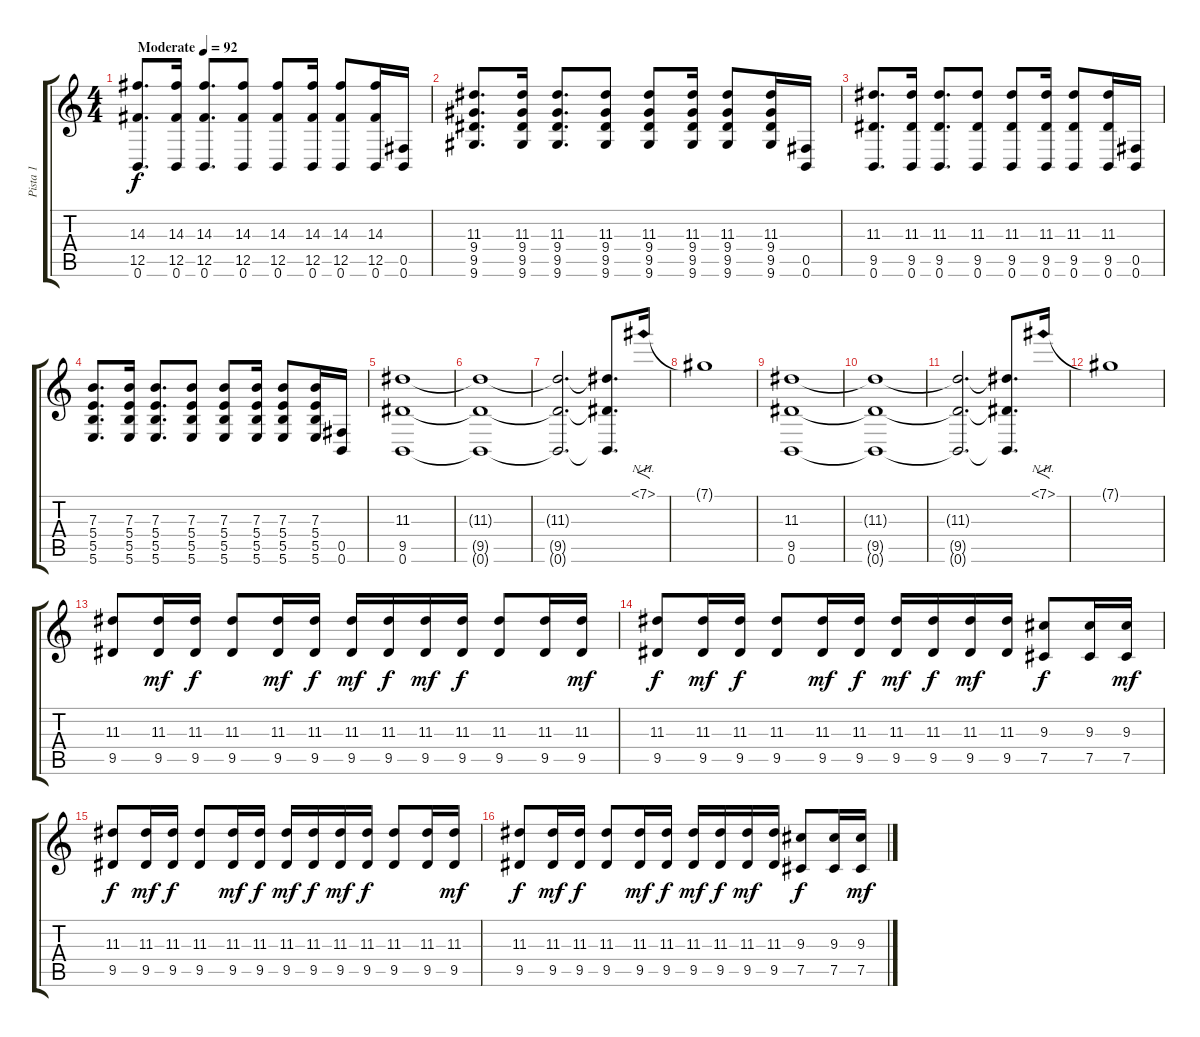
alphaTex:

\track ("Pista 1" "Pista 1") {instrument distortionguitar}
\staff {score tabs}
\tuning (Db4 Ab3 E3 B2 Gb2 B1) {hide}
\ts (4 4)
\tempo (92 "Moderate")
\clef g2
\ks c
(14.3 12.5 0.6).8{d dy f instrument distortionguitar} (14.3 12.5 0.6).16 (14.3 12.5 0.6).8{d} (14.3 12.5 0.6).8 (14.3 12.5 0.6).8 (14.3 12.5 0.6).16 (14.3 12.5 0.6).8 (14.3 12.5 0.6).16 (0.5 0.6).16 |
(11.3 9.4 9.5 9.6).8{d} (11.3 9.4 9.5 9.6).16 (11.3 9.4 9.5 9.6).8{d} (11.3 9.4 9.5 9.6).8 (11.3 9.4 9.5 9.6).8 (11.3 9.4 9.5 9.6).16 (11.3 9.4 9.5 9.6).8 (11.3 9.4 9.5 9.6).16 (0.5 0.6).16 |
(11.3 9.5 0.6).8{d} (11.3 9.5 0.6).16 (11.3 9.5 0.6).8{d} (11.3 9.5 0.6).8 (11.3 9.5 0.6).8 (11.3 9.5 0.6).16 (11.3 9.5 0.6).8 (11.3 9.5 0.6).16 (0.5 0.6).16 |
(7.3 5.4 5.5 5.6).8{d} (7.3 5.4 5.5 5.6).16 (7.3 5.4 5.5 5.6).8{d} (7.3 5.4 5.5 5.6).8 (7.3 5.4 5.5 5.6).8 (7.3 5.4 5.5 5.6).16 (7.3 5.4 5.5 5.6).8 (7.3 5.4 5.5 5.6).16 (0.5 0.6).16 |
(11.3 9.5 0.6).1 |
(11.3{t} 9.5{t} 0.6{t}).1 |
(11.3{t} 9.5{t} 0.6{t}).2{d} (11.3{t} 9.5{t} 0.6{t}).8{d} 7.1{nh}.16{f} |
7.1{t}.1 |
(11.3 9.5 0.6).1 |
(11.3{t} 9.5{t} 0.6{t}).1 |
(11.3{t} 9.5{t} 0.6{t}).2{d} (11.3{t} 9.5{t} 0.6{t}).8{d} 7.1{nh}.16{f} |
7.1{t}.1 |
(11.3 9.5).8{instrument electricguitarclean} (11.3 9.5).16{dy mf} (11.3 9.5).16{dy f} (11.3 9.5).8 (11.3 9.5).16{dy mf} (11.3 9.5).16{dy f} (11.3 9.5).16{dy mf} (11.3 9.5).16{dy f} (11.3 9.5).16{dy mf} (11.3 9.5).16{dy f} (11.3 9.5).8 (11.3 9.5).16 (11.3 9.5).16{dy mf} |
(11.3 9.5).8{dy f} (11.3 9.5).16{dy mf} (11.3 9.5).16{dy f} (11.3 9.5).8 (11.3 9.5).16{dy mf} (11.3 9.5).16{dy f} (11.3 9.5).16{dy mf} (11.3 9.5).16{dy f} (11.3 9.5).16{dy mf} (11.3 9.5).16 (9.3 7.5).8{dy f} (9.3 7.5).16 (9.3 7.5).16{dy mf} |
(11.3 9.5).8{dy f} (11.3 9.5).16{dy mf} (11.3 9.5).16{dy f} (11.3 9.5).8 (11.3 9.5).16{dy mf} (11.3 9.5).16{dy f} (11.3 9.5).16{dy mf} (11.3 9.5).16{dy f} (11.3 9.5).16{dy mf} (11.3 9.5).16{dy f} (11.3 9.5).8 (11.3 9.5).16 (11.3 9.5).16{dy mf} |
(11.3 9.5).8{dy f} (11.3 9.5).16{dy mf} (11.3 9.5).16{dy f} (11.3 9.5).8 (11.3 9.5).16{dy mf} (11.3 9.5).16{dy f} (11.3 9.5).16{dy mf} (11.3 9.5).16{dy f} (11.3 9.5).16{dy mf} (11.3 9.5).16 (9.3 7.5).8{dy f} (9.3 7.5).16 (9.3 7.5).16{dy mf}
